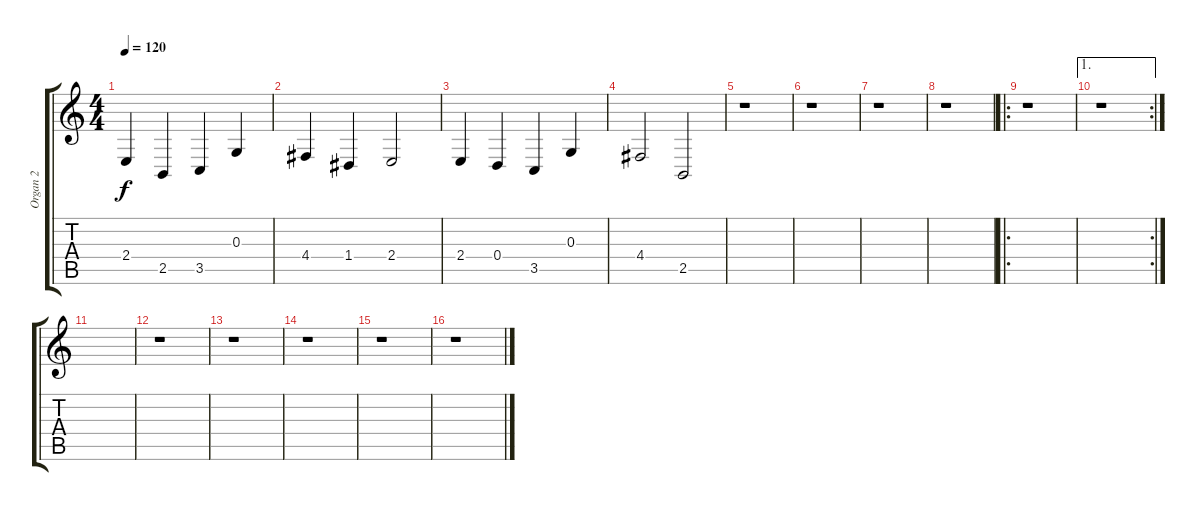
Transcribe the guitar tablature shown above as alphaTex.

\track ("Organ 2" "Organ 2") {instrument churchorgan}
\staff {score tabs}
\tuning (E4 B3 G3 D3 A2 E2) {hide}
\ts (4 4)
\tempo 120
\clef g2
\ks c
2.4.4{dy f instrument churchorgan} 2.5.4 3.5.4 0.3.4 |
4.4.4 1.4.4 2.4.2 |
2.4.4 0.4.4 3.5.4 0.3.4 |
4.4.2 2.5.2 |
r.1 |
r.1 |
r.1 |
r.1 |
\ro
r.1 |
\ae 1
\rc 2
r.1 |
|
r.1 |
r.1 |
r.1 |
r.1 |
r.1
